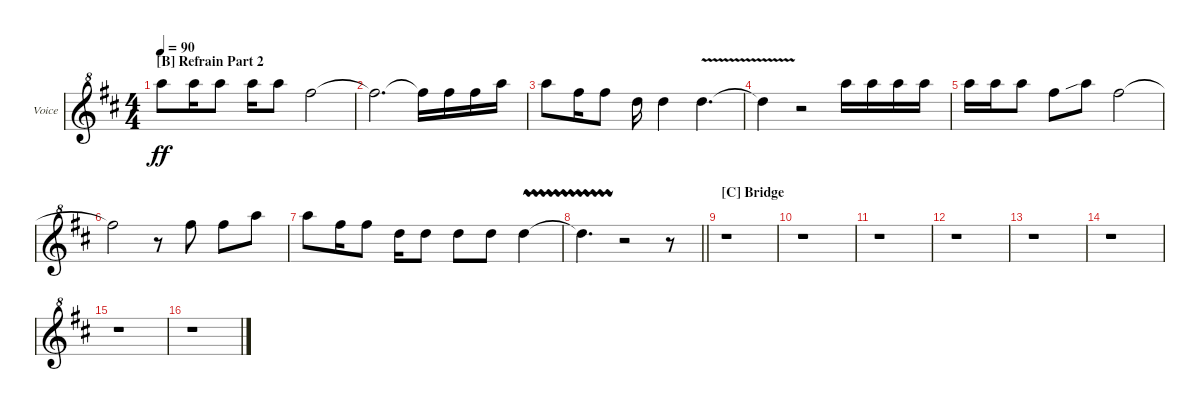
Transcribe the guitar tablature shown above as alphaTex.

\defaultSystemsLayout 4
\bracketExtendMode groupsimilarinstruments
\firstSystemTrackNameOrientation horizontal
\otherSystemsTrackNameOrientation horizontal
\track ("Voice 2" "Voice") {instrument electricguitarclean}
\staff {score}
\tuning (E4 B3 G3 D3 A2 E2)
\ts (4 4)
\section ("B" "Refrain Part 2")
\tempo 90
\clef g2
\ottava 8va
\scale
0.254733
\ks d
17.1.8{dy ff} 17.1.16 17.1.8 17.1.16 17.1.8 19.2.2 |
\scale
0.230637 19.2{t}.2{d} 19.2{t}.16 19.2.16 19.2.16 17.1.16 |
\scale
0.261618 17.1.8 19.2.16 19.2.8 19.3.16 19.3.4 19.3{v}.4{d} |
\scale
0.253012 19.3{v t}.4 r.2 17.1.16 17.1.16 17.1.16 17.1.16 |
\scale
0.267148 17.1.16 17.1.16 17.1.8 19.2.8 17.1{sib}.8 19.2.2 |
\scale
0.227437 19.2{t}.2 r.8 19.2.8 19.2.8 17.1.8 |
\scale
0.315884 17.1.8 14.1.16 14.1.8 15.2.16 15.2.8 15.2.8 15.2.8 15.2{vw}.4 |
\scale
0.189531
\barLineRight lightlight
15.2{vw t}.4{d} r.2 r.8 |
\section ("C" "Bridge")
\scale
0.25 r.1 |
\scale
0.25 r.1 |
\scale
0.25 r.1 |
\scale
0.25 r.1 |
\scale
0.25 r.1 |
\scale
0.25 r.1 |
\scale
0.25 r.1 |
\scale
0.25 r.1
